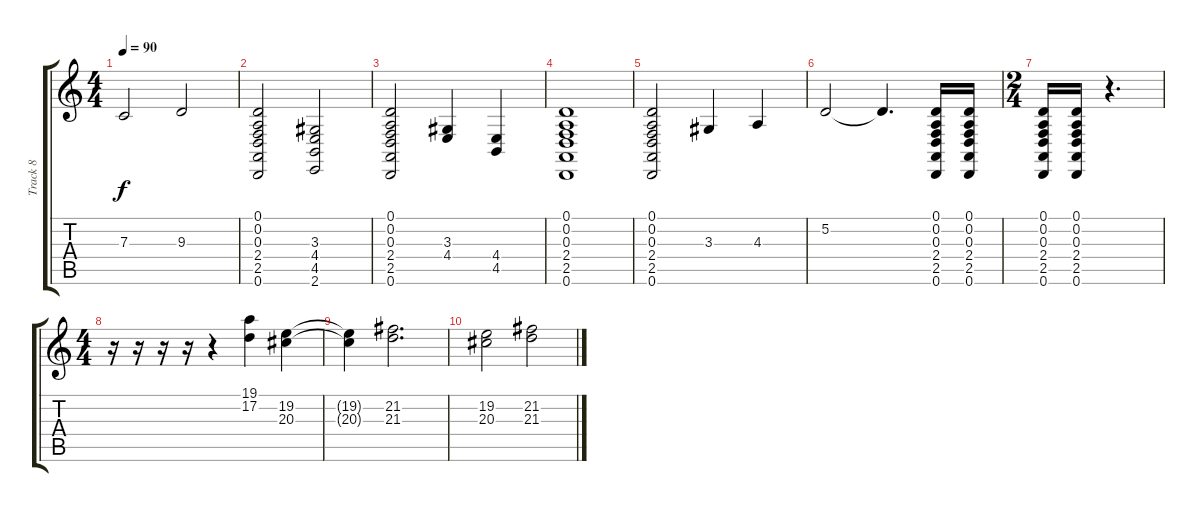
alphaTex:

\track ("Track 8" "Track 8") {instrument stringensemble1}
\staff {score tabs}
\tuning (D4 A3 F3 C3 G2 D2) {hide}
\ts (4 4)
\tempo 90
\clef g2
\ks c
7.3.2{dy f} 9.3.2 |
(0.1 0.2 0.3 2.4 2.5 0.6).2 (3.3 4.4 4.5 2.6).2 |
(0.1 0.2 0.3 2.4 2.5 0.6).2 (3.3 4.4).4 (4.4 4.5).4 |
(0.1 0.2 0.3 2.4 2.5 0.6).1 |
(0.1 0.2 0.3 2.4 2.5 0.6).2 3.3.4 4.3.4 |
5.2.2 5.2{t}.4{d} (0.1 0.2 0.3 2.4 2.5 0.6).16 (0.1 0.2 0.3 2.4 2.5 0.6).16 |
\ts (2 4)
(0.1 0.2 0.3 2.4 2.5 0.6).16 (0.1 0.2 0.3 2.4 2.5 0.6).16 r.4{d} |
\ts (4 4)
r.16 r.16 r.16 r.16 r.4 (19.1 17.2).4 (19.2 20.3).4 |
(19.2{t} 20.3{t}).4 (21.2 21.3).2{d} |
(19.2 20.3).2 (21.2 21.3).2
